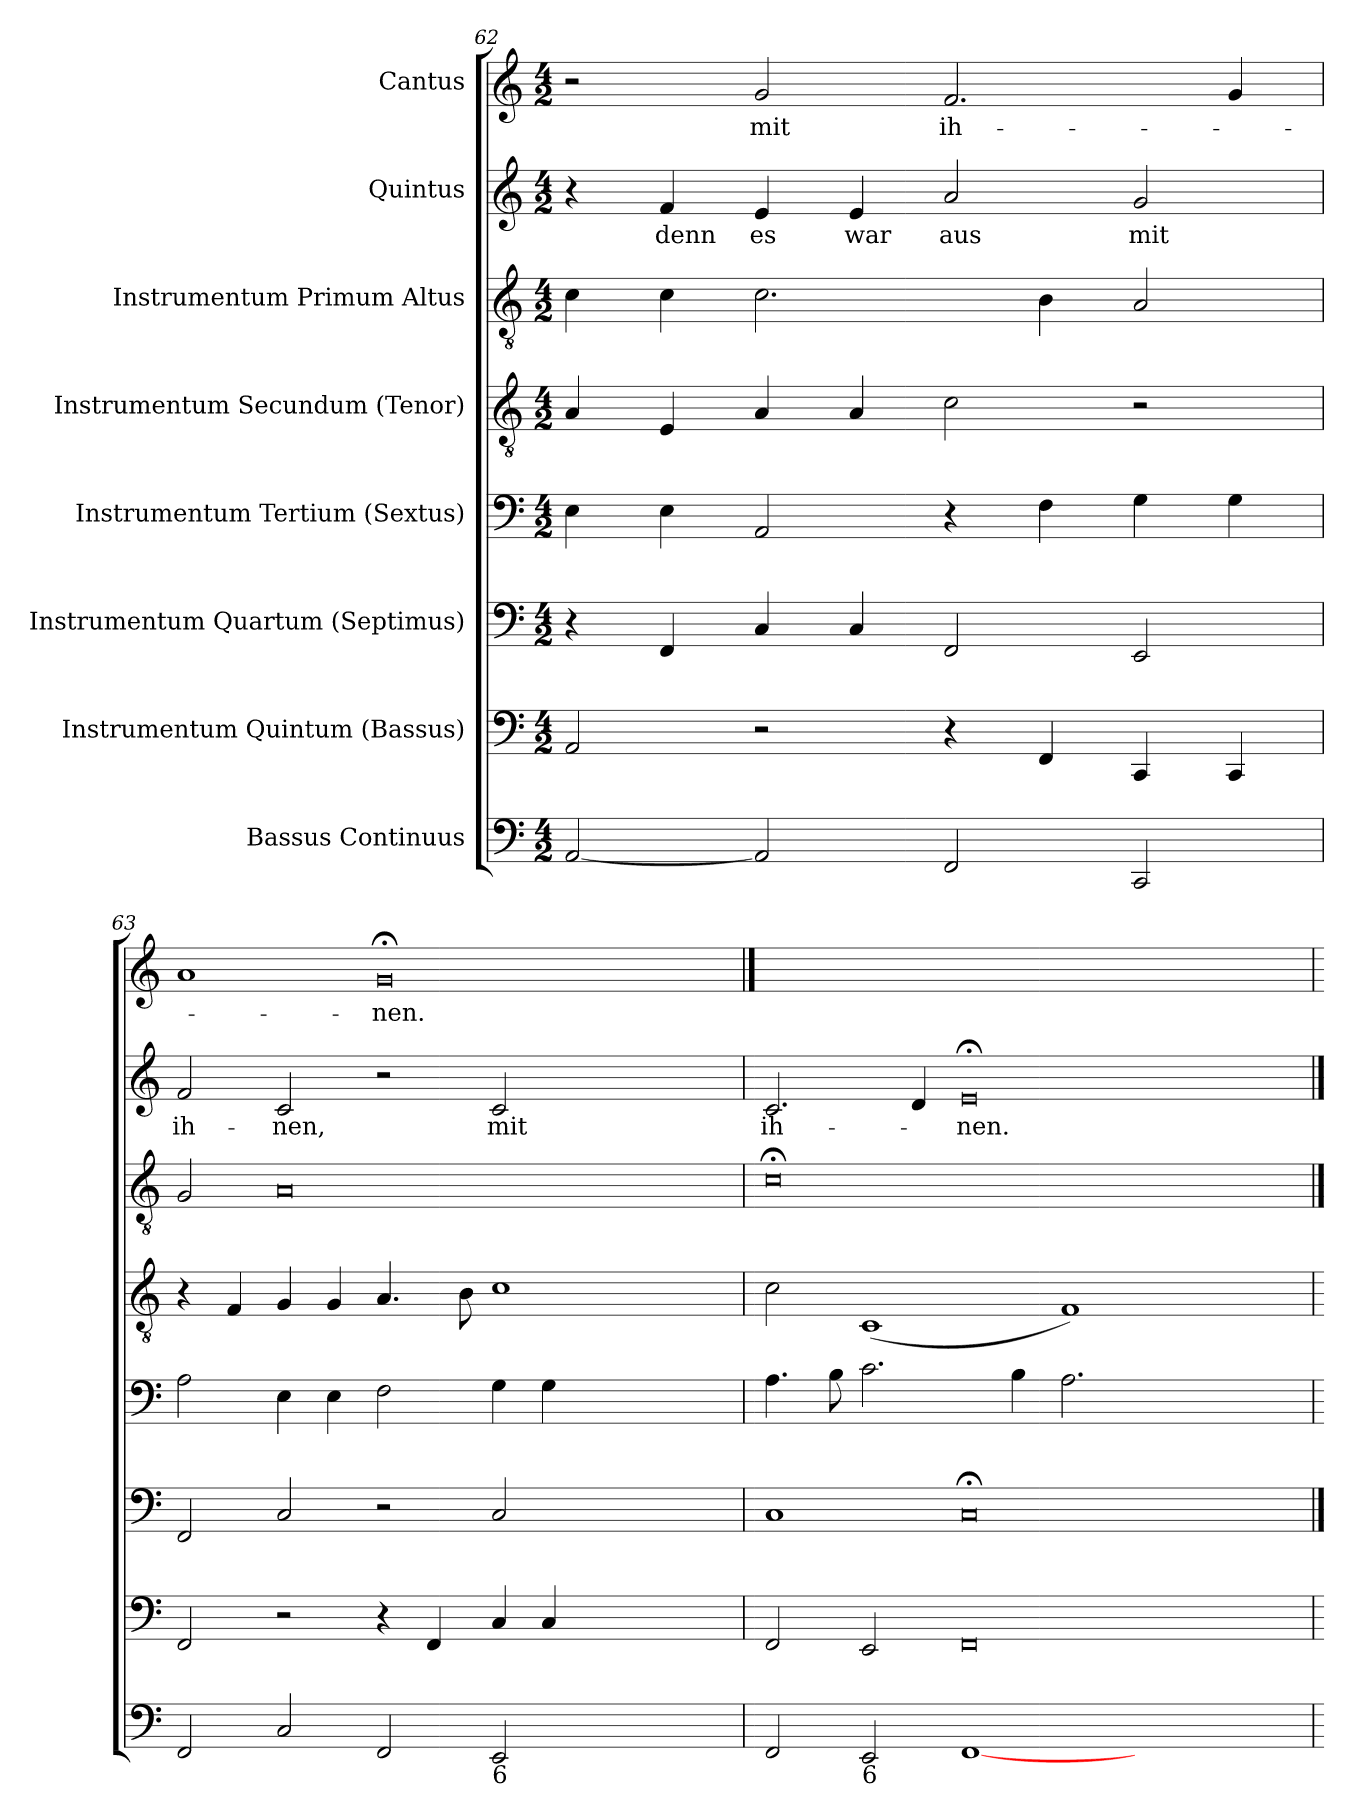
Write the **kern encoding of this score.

**kern	**kern	**kern	**kern	**kern	**kern	**kern	**text	**kern	**text
*part8	*part7	*part6	*part5	*part4	*part3	*part2	*part2	*part1	*part1
*staff8	*staff7	*staff6	*staff5	*staff4	*staff3	*staff2	*staff2	*staff1	*staff1
*I"Bassus Continuus	*I"Instrumentum Quintum (Bassus)	*I"Instrumentum Quartum (Septimus)	*I"Instrumentum Tertium (Sextus)	*I"Instrumentum Secundum (Tenor)	*I"Instrumentum Primum Altus	*I"Quintus	*	*I"Cantus	*
*clefF4	*clefF4	*clefF4	*clefF4	*clefGv2	*clefGv2	*clefG2	*	*clefG2	*
*k[]	*k[]	*k[]	*k[]	*k[]	*k[]	*k[]	*	*k[]	*
*C:	*C:	*C:	*C:	*C:	*C:	*C:	*	*C:	*
*M4/2	*M4/2	*M4/2	*M4/2	*M4/2	*M4/2	*M4/2	*	*M4/2	*
=62	=62	=62	=62	=62	=62	=62	=62	=62	=62
[2AA	2AA	4r	4E	4A	4c	4r	.	2r	.
!	!	!	!	!	!	!	!LO:LY:b	!	!
.	.	4FF	4E	4E	4c	4f	denn	.	.
!	!	!	!	!	!	!	!LO:LY:b	!	!LO:LY:b
2AA]	2r	4C	2AA	4A	2.c	4e	es	2g	mit
!	!	!	!	!	!	!	!LO:LY:b	!	!
.	.	4C	.	4A	.	4e	war	.	.
!	!	!	!	!	!	!	!LO:LY:b	!	!LO:LY:b
2FF	4r	2FF	4r	2c	.	2a	aus	2.f	ih-
.	4FF	.	4F	.	4B	.	.	.	.
!	!	!	!	!	!	!	!LO:LY:b	!	!
2CC	4CC	2EE	4G	2r	2A	2g	mit	.	.
.	4CC	.	4G	.	.	.	.	4g	.
=63	=63	=63	=63	=63	=63	=63	=63	=63	=63
!	!	!	!	!	!	!	!LO:LY:b	!	!
2FF	2FF	2FF	2A	4r	2G	2f	ih-	1a	.
.	.	.	.	4F	.	.	.	.	.
!	!	!	!	!	!	!	!LO:LY:b	!	!
2C	2r	2C	4E	4G	0A	2c	-nen,	.	.
.	.	.	4E	4G	.	.	.	.	.
!	!	!	!	!	!	!	!	!	!LO:LY:b
2FF	4r	2r	2F	4.A	.	2r	.	0g;<	-nen.
.	4FF	.	.	.	.	.	.	.	.
.	.	.	.	8B	.	.	.	.	.
!LO:TX:b:t=6	!	!	!	!	!	!	!	!	!
!	!	!	!	!	!	!	!LO:LY:b	!	!
2EE	4C	2C	4G	1c	.	2c	mit	.	.
.	4C	.	4G	.	.	.	.	.	.
1ryy	1ryy	1ryy	1ryy	.	.	1ryy	.	.	.
.	.	.	.	2ryy	2ryy	.	.	.	.
=	=	=	=	=	=	=	==	==	==
!	!	!	!	!	!	!	!LO:LY:b	!	!
2FF	2FF	1C	4.A	2c	0c;<	2.c	ih-	0ryy	.
.	.	.	8B	.	.	.	.	.	.
!LO:TX:b:t=6	!	!	!	!	!	!	!	!	!
2EE	2EE	.	2.c	(<1C	.	.	.	.	.
.	.	.	.	.	.	4d	.	.	.
!	!	!	!	!	!	!	!LO:LY:b	!	!
[1FF	0FF	0C;<	.	.	.	0e;<	-nen.	.	.
.	.	.	4B	.	.	.	.	.	.
.	.	.	2.A	1F)	.	.	.	.	.
1ryy	.	.	.	.	1ryy	.	.	1ryy	.
.	.	.	2.ryy	.	.	.	.	.	.
.	.	.	.	2ryy	.	.	.	.	.
=	=	==	=	=	==	==	=	=	=
*-	*-	*-	*-	*-	*-	*-	*-	*-	*-
